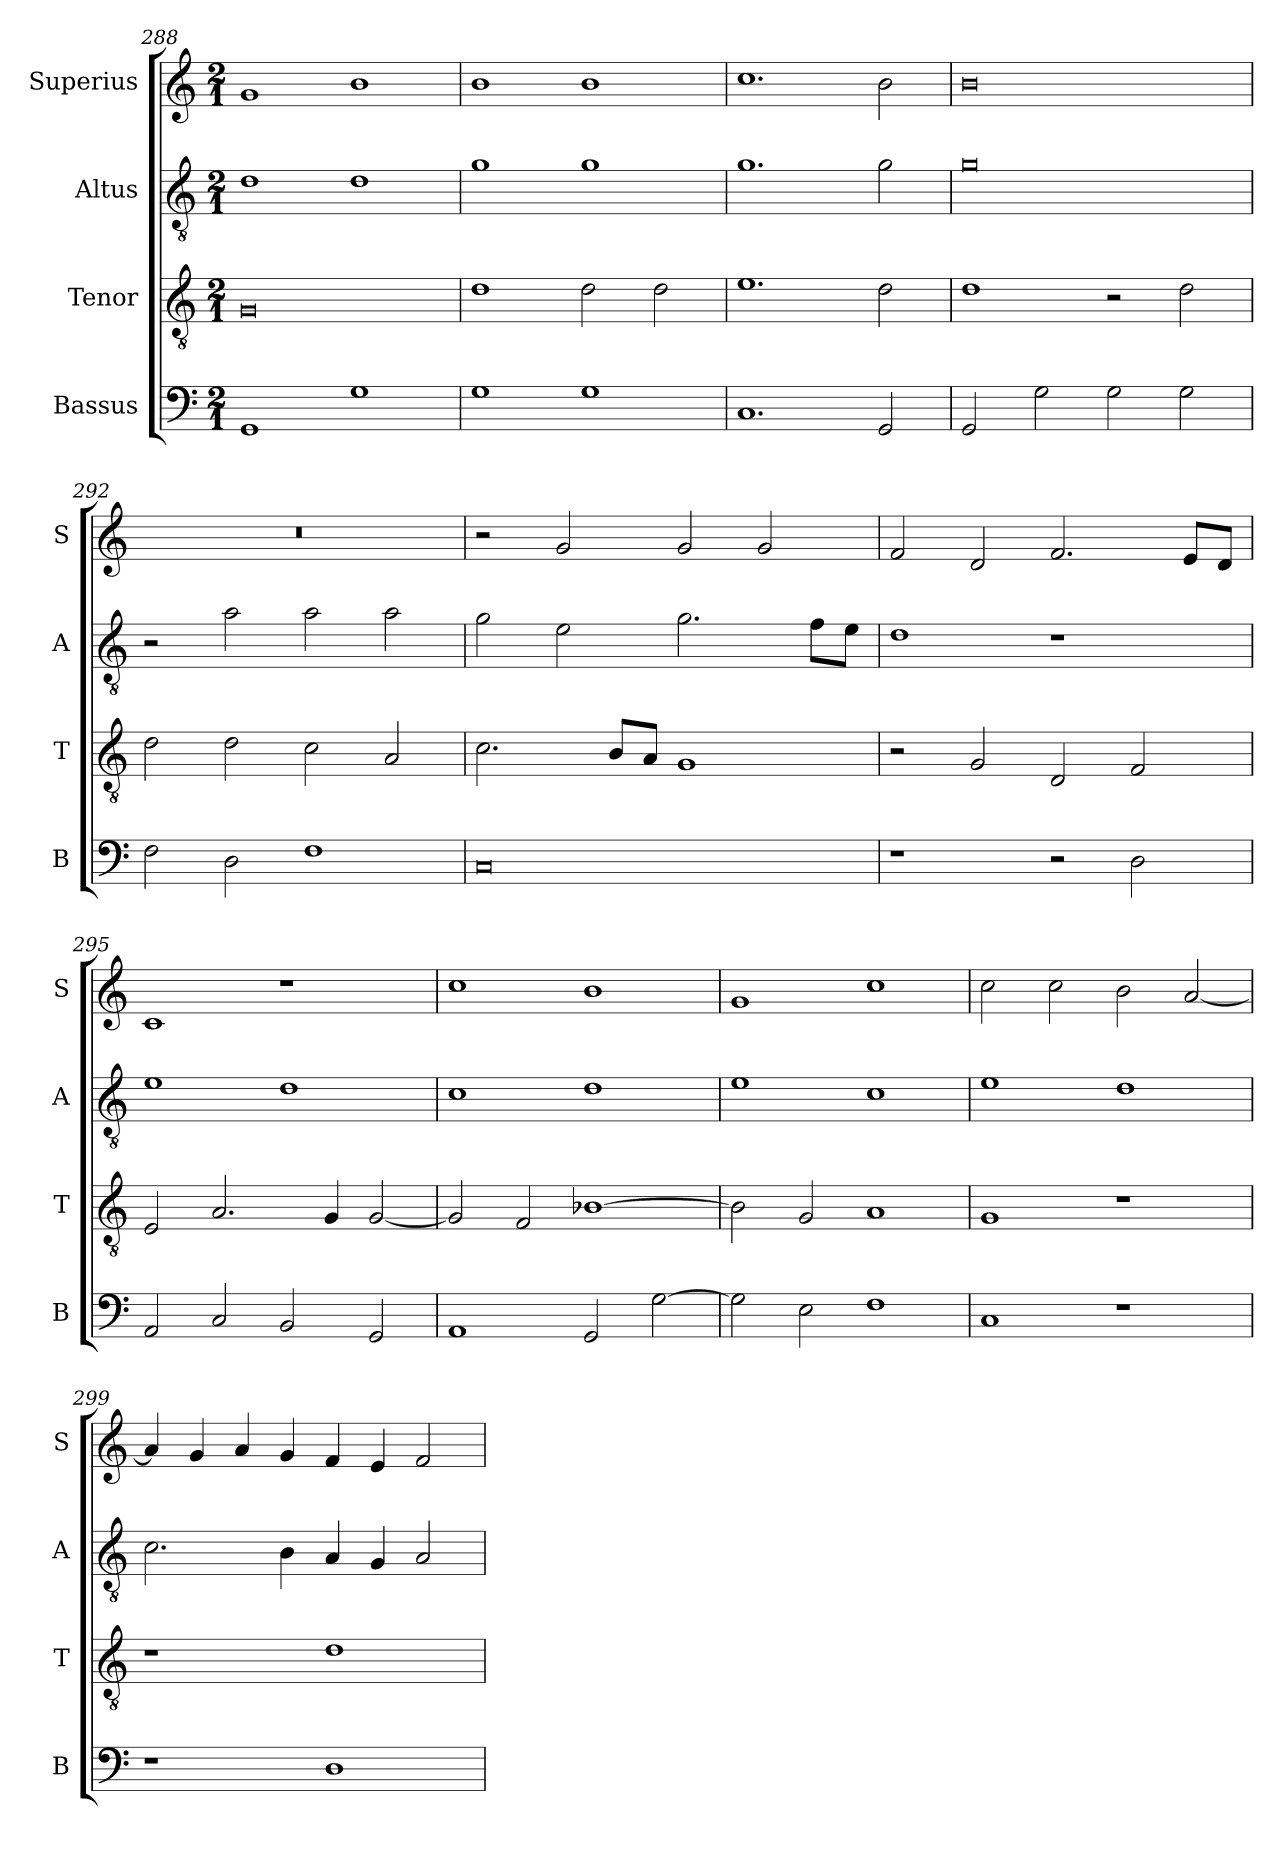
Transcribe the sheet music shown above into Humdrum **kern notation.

**kern	**kern	**kern	**kern
*part4	*part3	*part2	*part1
*staff4	*staff3	*staff2	*staff1
*I"Bassus	*I"Tenor	*I"Altus	*I"Superius
*I'B	*I'T	*I'A	*I'S
*clefF4	*clefGv2	*clefGv2	*clefG2
*k[]	*k[]	*k[]	*k[]
*C:	*C:	*C:	*C:
*M2/1	*M2/1	*M2/1	*M2/1
=288	=288	=288	=288
1GG	0G	1d	1g
1G	.	1d	1b
=289	=289	=289	=289
1G	1d	1g	1b
1G	2d	1g	1b
.	2d	.	.
=290	=290	=290	=290
1.C	1.e	1.g	1.cc
2GG	2d	2g	2b
=291	=291	=291	=291
2GG	1d	0g	0b
2G	.	.	.
2G	2r	.	.
2G	2d	.	.
=292	=292	=292	=292
2F	2d	2r	0r
2D	2d	2a	.
1F	2c	2a	.
.	2A	2a	.
=293	=293	=293	=293
0C	2.c	2g	2r
.	.	2e	2g
.	8BL	.	.
.	8AJ	.	.
.	1G	2.g	2g
.	.	.	2g
.	.	8fL	.
.	.	8eJ	.
=294	=294	=294	=294
1r	2r	1d	2f
.	2G	.	2d
2r	2D	1r	2.f
2D	2F	.	.
.	.	.	8eL
.	.	.	8dJ
=295	=295	=295	=295
2AA	2E	1e	1c
2C	2.A	.	.
2BB	.	1d	1r
.	4G	.	.
2GG	[2G	.	.
=296	=296	=296	=296
1AA	2G]	1c	1cc
.	2F	.	.
2GG	[1B-X	1d	1b
[2G	.	.	.
=297	=297	=297	=297
2G]	2B-]	1e	1g
2E	2G	.	.
1F	1A	1c	1cc
=298	=298	=298	=298
1C	1G	1e	2cc
.	.	.	2cc
1r	1r	1d	2b
.	.	.	[2a
=299	=299	=299	=299
1r	1r	2.c	4a]
.	.	.	4g
.	.	.	4a
.	.	4B	4g
1D	1d	4A	4f
.	.	4G	4e
.	.	2A	2f
=	=	=	=
*-	*-	*-	*-
